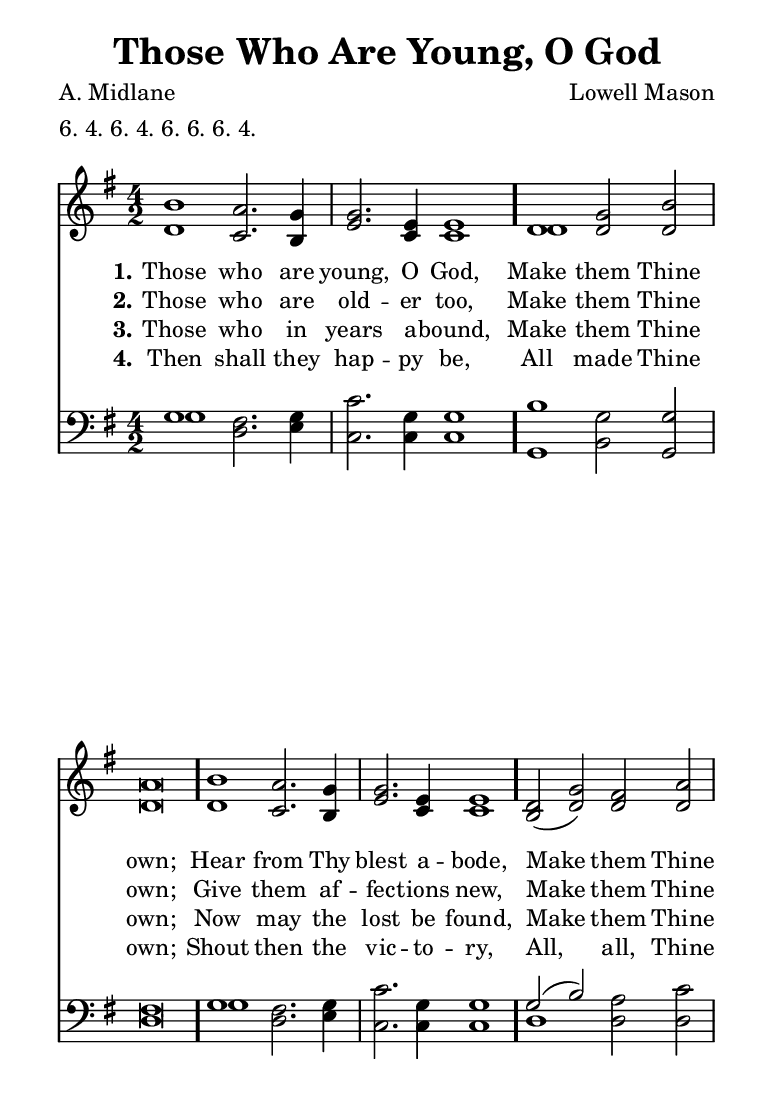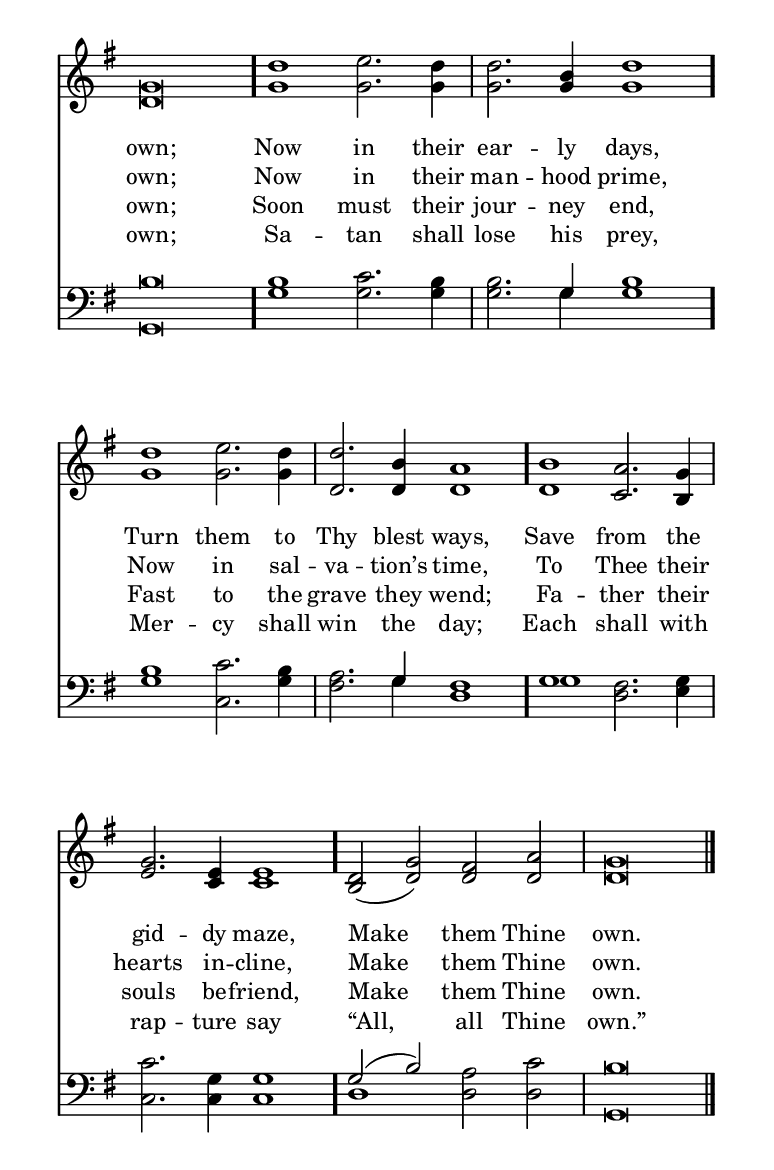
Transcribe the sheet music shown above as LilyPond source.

\include "common/global.ily"
\paper {
  \include "common/paper.ily"
  system-count = #(cond (is-eogsized 4) (#t #f))
}

\header{
  hymnnumber = "359"
  title = "Those Who Are Young, O God"
  tunename = "Bethany II"
  meter = "6. 4. 6. 4. 6. 6. 6. 4."
  poet = "A. Midlane"
  composer = "Lowell Mason"
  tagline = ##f
}

global = {
  \include "common/overrides.ily"
  \override Staff.TimeSignature.style = #'numbered
  \time 4/2
  \override Score.MetronomeMark.transparent = ##t % hide all fermata changes too
  \tempo 2=90
  \key g \major
  \autoBeamOff
}

patternA = { c1 c2. c4 | c2. c4 c1 | }
patternB = { c1 c2 c2 | c\breve | }
patternC = { c2( c2) c2 c2 | c\breve | }

notesSoprano = {
\global
\relative c'' {

  \changePitch \patternA { b a g | g e e }
  \changePitch \patternB { d g b | a }
  \changePitch \patternA { b a g | g e e }
  \changePitch \patternC { d g fis a | g }
  \changePitch \patternA { d' e d | d b d }
  \changePitch \patternA { d e d | d b a }
  \changePitch \patternA { b a g | g e e }
  \changePitch \patternC { d g fis a | g }

  \bar "|."

}
}

notesAlto = {
\global
\relative e' {

  \changePitch \patternA { d c b | e c c }
  \changePitch \patternB { d d d | d }
  \changePitch \patternA { d c b | e c c }
  \changePitch \patternC { b d d d | d }
  \changePitch \patternA { g g g | g g g }
  \changePitch \patternA { g g g | d d d }
  \changePitch \patternA { d c b | e c c }
  \changePitch \patternC { b d d d | d }

}
}

notesTenor = {
\global
\relative a {

  \changePitch \patternA { g fis g | c g g }
  \changePitch \patternB { b g g | fis }
  \changePitch \patternA { g fis g | c g g }
  \changePitch \patternC { g b a c | b }
  \changePitch \patternA { b c b | b g b }
  \changePitch \patternA { b c b | a g fis }
  \changePitch \patternA { g fis g | c g g }
  \changePitch \patternC { g b a c | b }

}
}

notesBass = {
\global
\relative f {

  \changePitch \patternA { g d e | c c c }
  \changePitch \patternB { g b g | d' }
  \changePitch \patternA { g d e | c c c }
  \changePitch \patternB { d d d | g, }
  \changePitch \patternA { g' g g | g g g }
  \changePitch \patternA { g c, g' | fis g d }
  \changePitch \patternA { g d e | c c c }
  \changePitch \patternB { d d d | g, }

}
}

wordsA = \lyricmode {
\set stanza = "1."

Those who are young, O God, \bar "."
Make them Thine own; \bar "."
Hear from Thy blest a -- bode, \bar "."
Make them Thine own; \bar "."
Now in their ear -- ly days, \bar "."
Turn them to Thy blest ways, \bar "."
Save from the gid -- dy maze, \bar "."
Make them Thine own. \bar "."

}

wordsB = \lyricmode {
\set stanza = "2."

Those who are old -- er too,
Make them Thine own;
Give them af -- fec -- tions new,
Make them Thine own;
Now in their man -- hood prime,
Now in sal -- va -- tion’s time,
To Thee their hearts in -- cline,
Make them Thine own.

}

wordsC = \lyricmode {
\set stanza = "3."

Those who in years a -- bound,
Make them Thine own;
Now may the lost be found,
Make them Thine own;
Soon must their jour -- ney end,
Fast to the grave they wend;
Fa -- ther their souls be -- friend,
Make them Thine own.

}

wordsD = \lyricmode {
\set stanza = "4."

Then shall they hap -- py be,
All made Thine own;
Shout then the vic -- to -- ry,
All, all, Thine own;
Sa -- tan shall lose his prey,
Mer -- cy shall win the day;
Each shall with rap -- ture say
“All, all Thine own.”

}

\score {
  \context ChoirStaff <<
    \context Staff = upper <<
      \set Staff.autoBeaming = ##f
      \set ChoirStaff.systemStartDelimiter = #'SystemStartBar
      \set ChoirStaff.printPartCombineTexts = ##f
      \partcombine #'(2 . 9) \notesSoprano \notesAlto
      \context NullVoice = sopranos { \voiceOne << \notesSoprano >> }
      \context NullVoice = altos { \voiceTwo << \notesAlto >> }
      \context Lyrics = one   \lyricsto sopranos \wordsA
      \context Lyrics = two   \lyricsto sopranos \wordsB
      \context Lyrics = three \lyricsto sopranos \wordsC
      \context Lyrics = four  \lyricsto sopranos \wordsD
    >>
    \context Staff = men <<
      \set Staff.autoBeaming = ##f
      \clef bass
      \set ChoirStaff.printPartCombineTexts = ##f
      \partcombine #'(2 . 9) \notesTenor \notesBass
      \context NullVoice = tenors { \voiceOne << \notesTenor >> }
      \context NullVoice = basses { \voiceTwo << \notesBass >> }
    >>
  >>
  \layout {
    \include "common/layout.ily"
  }
  \midi{
    \include "common/midi.ily"
  }
}

\version "2.19.49"  % necessary for upgrading to future LilyPond versions.

% vi:set et ts=2 sw=2 ai nocindent syntax=lilypond:
